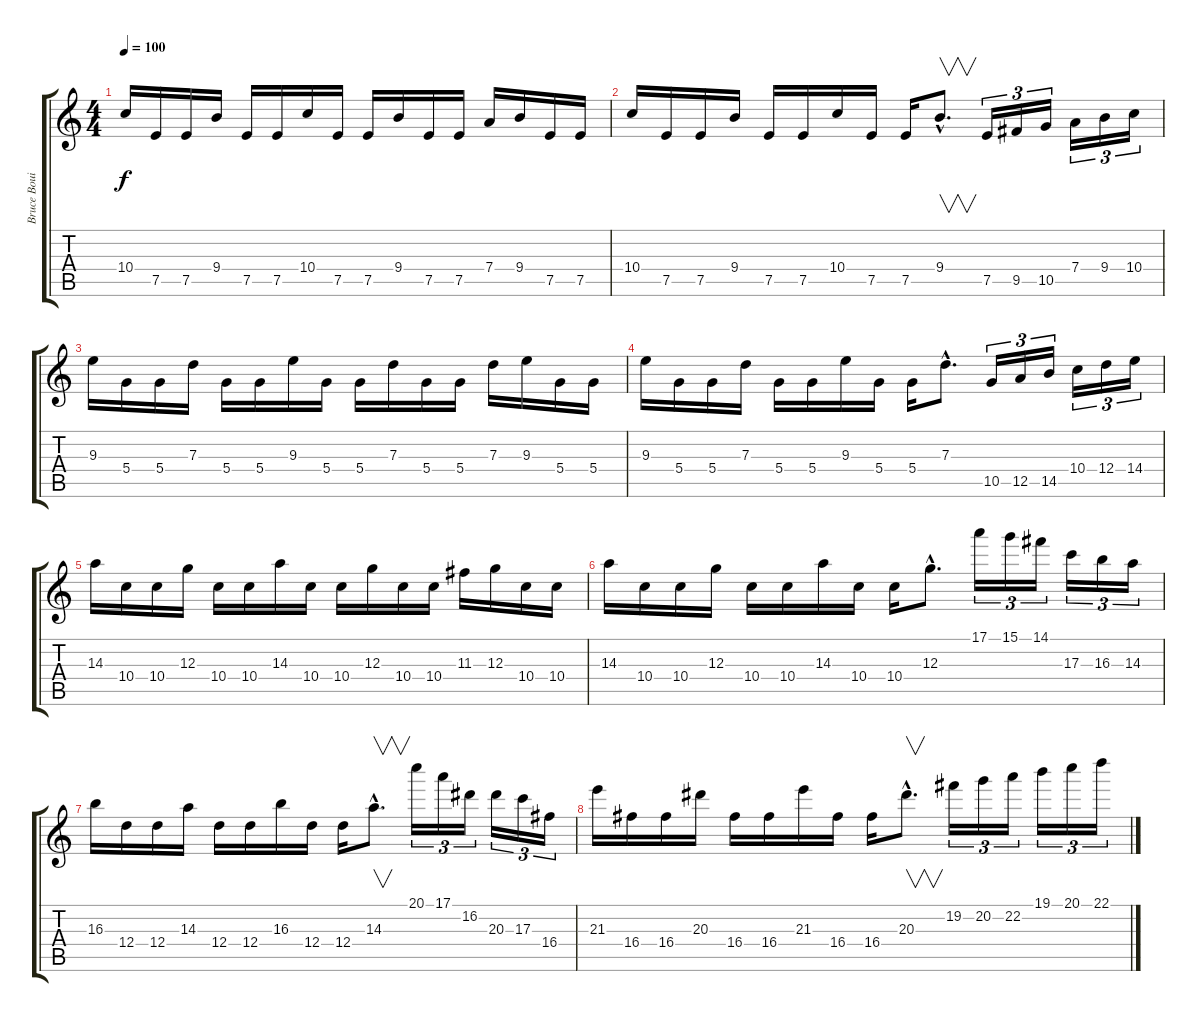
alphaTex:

\track ("Bruce Bouilliet" "Bruce Boui") {instrument distortionguitar}
\staff {score tabs}
\tuning (E4 B3 G3 D3 A2 E2) {hide}
\ts (4 4)
\tempo 100
\clef g2
\ks c
10.4.16{dy f} 7.5.16 7.5.16 9.4.16 7.5.16 7.5.16 10.4.16 7.5.16 7.5.16 9.4.16 7.5.16 7.5.16 7.4.16 9.4.16 7.5.16 7.5.16 |
10.4.16 7.5.16 7.5.16 9.4.16 7.5.16 7.5.16 10.4.16 7.5.16 7.5.16 9.4{hac}.8{v d} 7.5.16{tu (3 2)} 9.5.16{tu (3 2)} 10.5.16{tu (3 2)} 7.4.16{tu (3 2)} 9.4.16{tu (3 2)} 10.4.16{tu (3 2)} |
9.3.16 5.4.16 5.4.16 7.3.16 5.4.16 5.4.16 9.3.16 5.4.16 5.4.16 7.3.16 5.4.16 5.4.16 7.3.16 9.3.16 5.4.16 5.4.16 |
9.3.16 5.4.16 5.4.16 7.3.16 5.4.16 5.4.16 9.3.16 5.4.16 5.4.16 7.3{hac}.8{d} 10.5.16{tu (3 2)} 12.5.16{tu (3 2)} 14.5.16{tu (3 2)} 10.4.16{tu (3 2)} 12.4.16{tu (3 2)} 14.4.16{tu (3 2)} |
14.3.16 10.4.16 10.4.16 12.3.16 10.4.16 10.4.16 14.3.16 10.4.16 10.4.16 12.3.16 10.4.16 10.4.16 11.3.16 12.3.16 10.4.16 10.4.16 |
14.3.16 10.4.16 10.4.16 12.3.16 10.4.16 10.4.16 14.3.16 10.4.16 10.4.16 12.3{hac}.8{d} 17.1.16{tu (3 2)} 15.1.16{tu (3 2)} 14.1.16{tu (3 2)} 17.3.16{tu (3 2)} 16.3.16{tu (3 2)} 14.3.16{tu (3 2)} |
16.3.16 12.4.16 12.4.16 14.3.16 12.4.16 12.4.16 16.3.16 12.4.16 12.4.16 14.3{hac}.8{v d} 20.1.16{tu (3 2)} 17.1.16{tu (3 2)} 16.2.16{tu (3 2)} 20.3.16{tu (3 2)} 17.3.16{tu (3 2)} 16.4.16{tu (3 2)} |
21.3.16 16.4.16 16.4.16 20.3.16 16.4.16 16.4.16 21.3.16 16.4.16 16.4.16 20.3{hac}.8{v d} 19.2.16{tu (3 2)} 20.2.16{tu (3 2)} 22.2.16{tu (3 2)} 19.1.16{tu (3 2)} 20.1.16{tu (3 2)} 22.1.16{tu (3 2)}
